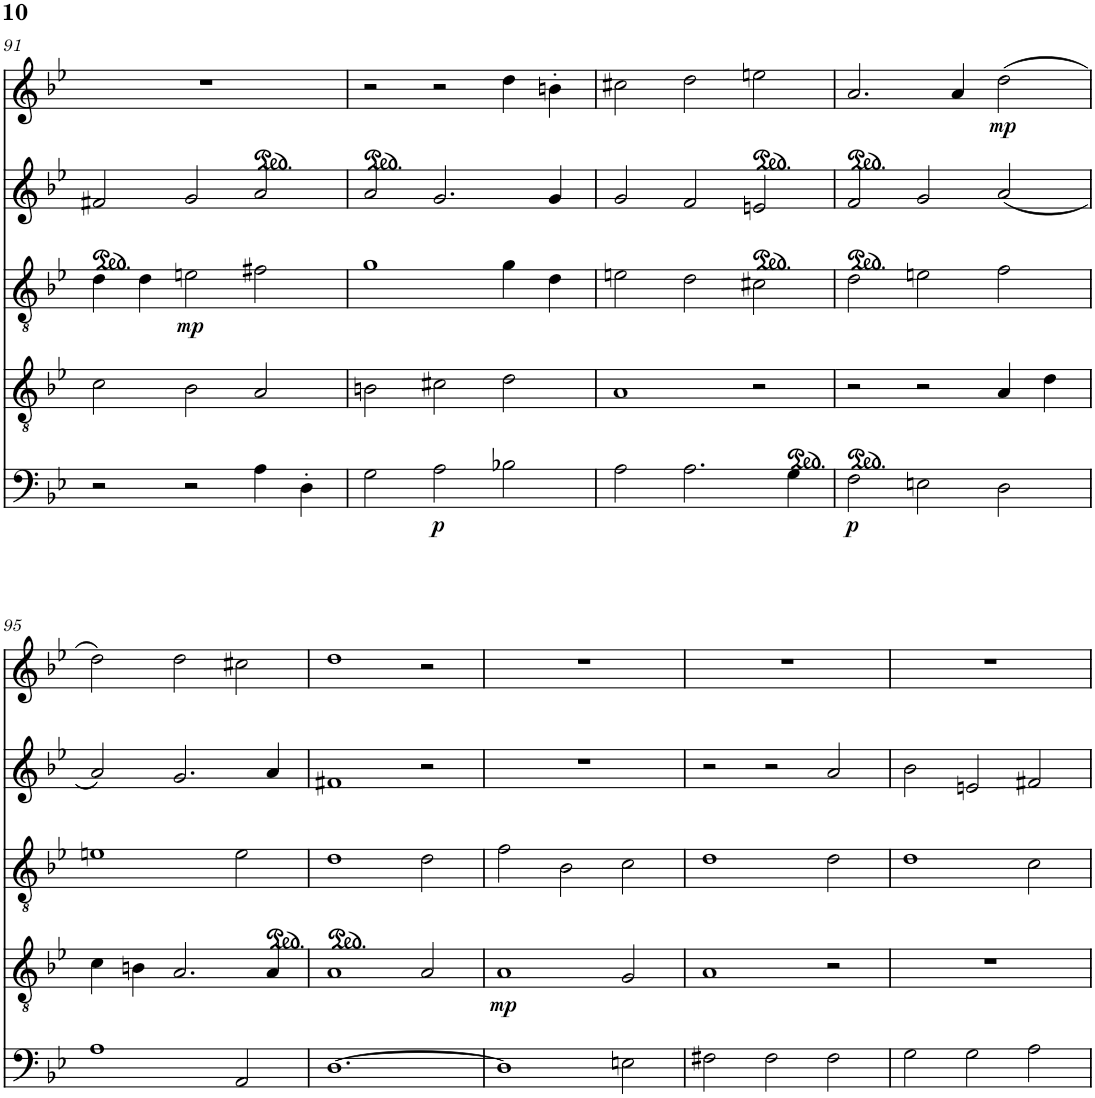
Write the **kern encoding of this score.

**kern	**dynam	**kern	**dynam	**kern	**dynam	**kern	**kern	**dynam
*part5	*part5	*part4	*part4	*part3	*part3	*part2	*part1	*part1
*staff5	*staff5	*staff4	*staff4	*staff3	*staff3	*staff2	*staff1	*staff1
*I"Voice	*	*I"Voice	*	*I"Voice	*	*I"Voice	*I"Voice	*
*I'V	*	*I'V	*	*I'V	*	*I'V	*I'V	*
!!LO:PB:g=z
*clefF4	*	*clefGv2	*	*clefGv2	*	*clefG2	*clefG2	*
*k[b-e-]	*	*k[b-e-]	*	*k[b-e-]	*	*k[b-e-]	*k[b-e-]	*
*M2/2	*	*M2/2	*	*M2/2	*	*M2/2	*M2/2	*
*met(c|)	*	*met(c|)	*	*met(c|)	*	*met(c|)	*met(c|)	*
=91	=91	=91	=91	=91	=91	=91	=91	=91
2r	.	2c\	.	4d\	.	2f#X/	1r	.
.	.	.	.	4d\	.	.	.	.
!	!	!	!	!	!LO:DY:b	!	!	!
2r	.	2B-\	.	2en\	mp	2g/	.	.
4A\	.	2A/	.	2f#X\	.	2a/	2ryy	.
4D'\	.	.	.	.	.	.	.	.
=92	=92	=92	=92	=92	=92	=92	=92	=92
2G\	.	2Bn\	.	1g	.	2a/	2r	.
!	!LO:DY:b	!	!	!	!	!	!	!
2A\	p	2c#X\	.	.	.	[2g/	2r	.
2B-X\	.	2d\	.	4g\	.	4ryy	4dd\	.
.	.	.	.	4d\	.	4g/	4bn'\	.
=93	=93	=93	=93	=93	=93	=93	=93	=93
2A\	.	1A	.	2en\	.	2g/	2cc#X\	.
[2A\	.	.	.	2d\	.	4g/]	2dd\	.
.	.	.	.	.	.	2f/	.	.
4ryy	.	2r	.	2c#X\	.	.	2een\	.
4G\	.	.	.	.	.	2en/	.	.
4ryy	.	4ryy	.	4ryy	.	.	4ryy	.
=94	=94	=94	=94	=94	=94	=94	=94	=94
!	!LO:DY:b	!	!	!	!	!	!	!
2F\	p	2r	.	2d\	.	2f/	2.a/	.
4A\]	.	2r	.	2en\	.	2g/	.	.
2En\	.	.	.	.	.	.	4a/	.
!	!	!	!	!	!	!	!	!LO:DY:b
.	.	4A/	.	2f\	.	(<2a/	(>2dd\	mp
2D\	.	4d\	.	.	.	.	.	.
.	.	4ryy	.	4ryy	.	4ryy	4ryy	.
!!LO:LB:g=z
=95	=95	=95	=95	=95	=95	=95	=95	=95
1A	.	4c\	.	1en	.	2a/)	2dd\)	.
.	.	4Bn\	.	.	.	.	.	.
.	.	[2A/	.	.	.	[2g/	2dd\	.
2AA/	.	4ryy	.	2e\	.	4ryy	2cc#X\	.
.	.	4A/	.	.	.	4a/	.	.
=96	=96	=96	=96	=96	=96	=96	=96	=96
[>1D	.	1A	.	1d	.	1f#X	1dd	.
2.ryy	.	4A/]	.	2d\	.	4g/]	2r	.
.	.	2A/	.	.	.	2r	.	.
.	.	.	.	4ryy	.	.	4ryy	.
=97	=97	=97	=97	=97	=97	=97	=97	=97
!	!	!	!LO:DY:b	!	!	!	!	!
1D]	.	1A	mp	2f\	.	1r	1r	.
.	.	.	.	2B-\	.	.	.	.
2D_	.	2G/	.	2c\	.	1ryy	1ryy	.
2En\	.	2ryy	.	2ryy	.	.	.	.
=98	=98	=98	=98	=98	=98	=98	=98	=98
2F#X\	.	1A	.	1d	.	2r	1r	.
2F#\	.	.	.	.	.	2r	.	.
2F#\	.	2r	.	2d\	.	2a/	2ryy	.
=99	=99	=99	=99	=99	=99	=99	=99	=99
2G\	.	1r	.	1d	.	2b-\	1r	.
2G\	.	.	.	.	.	2en/	.	.
2A\	.	2ryy	.	2c\	.	2f#X/	2ryy	.
=	=	=	=	=	=	=	=	=
*-	*-	*-	*-	*-	*-	*-	*-	*-
